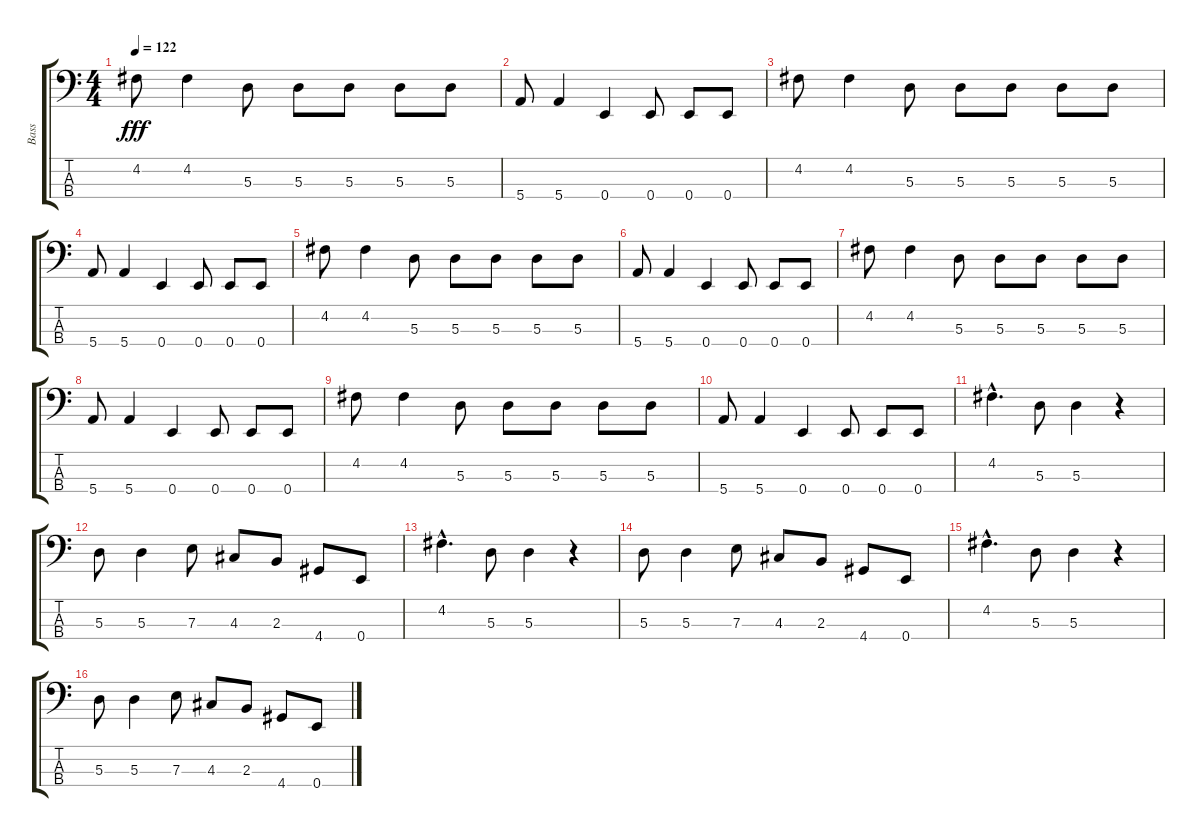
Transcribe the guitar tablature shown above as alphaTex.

\track ("Bass" "Bass") {instrument synthbass2}
\staff {score tabs}
\tuning (G2 D2 A1 E1) {hide}
\ts (4 4)
\tempo 122
\clef f4
\ks c
4.2.8{dy fff} 4.2.4 5.3.8 5.3.8 5.3.8 5.3.8 5.3.8 |
5.4.8 5.4.4 0.4.4 0.4.8 0.4.8 0.4.8 |
4.2.8 4.2.4 5.3.8 5.3.8 5.3.8 5.3.8 5.3.8 |
5.4.8 5.4.4 0.4.4 0.4.8 0.4.8 0.4.8 |
4.2.8 4.2.4 5.3.8 5.3.8 5.3.8 5.3.8 5.3.8 |
5.4.8 5.4.4 0.4.4 0.4.8 0.4.8 0.4.8 |
4.2.8 4.2.4 5.3.8 5.3.8 5.3.8 5.3.8 5.3.8 |
5.4.8 5.4.4 0.4.4 0.4.8 0.4.8 0.4.8 |
4.2.8 4.2.4 5.3.8 5.3.8 5.3.8 5.3.8 5.3.8 |
5.4.8 5.4.4 0.4.4 0.4.8 0.4.8 0.4.8 |
4.2{hac}.4{d} 5.3.8 5.3.4 r.4 |
5.3.8 5.3.4 7.3.8 4.3.8 2.3.8 4.4.8 0.4.8 |
4.2{hac}.4{d} 5.3.8 5.3.4 r.4 |
5.3.8 5.3.4 7.3.8 4.3.8 2.3.8 4.4.8 0.4.8 |
4.2{hac}.4{d} 5.3.8 5.3.4 r.4 |
5.3.8 5.3.4 7.3.8 4.3.8 2.3.8 4.4.8 0.4.8
